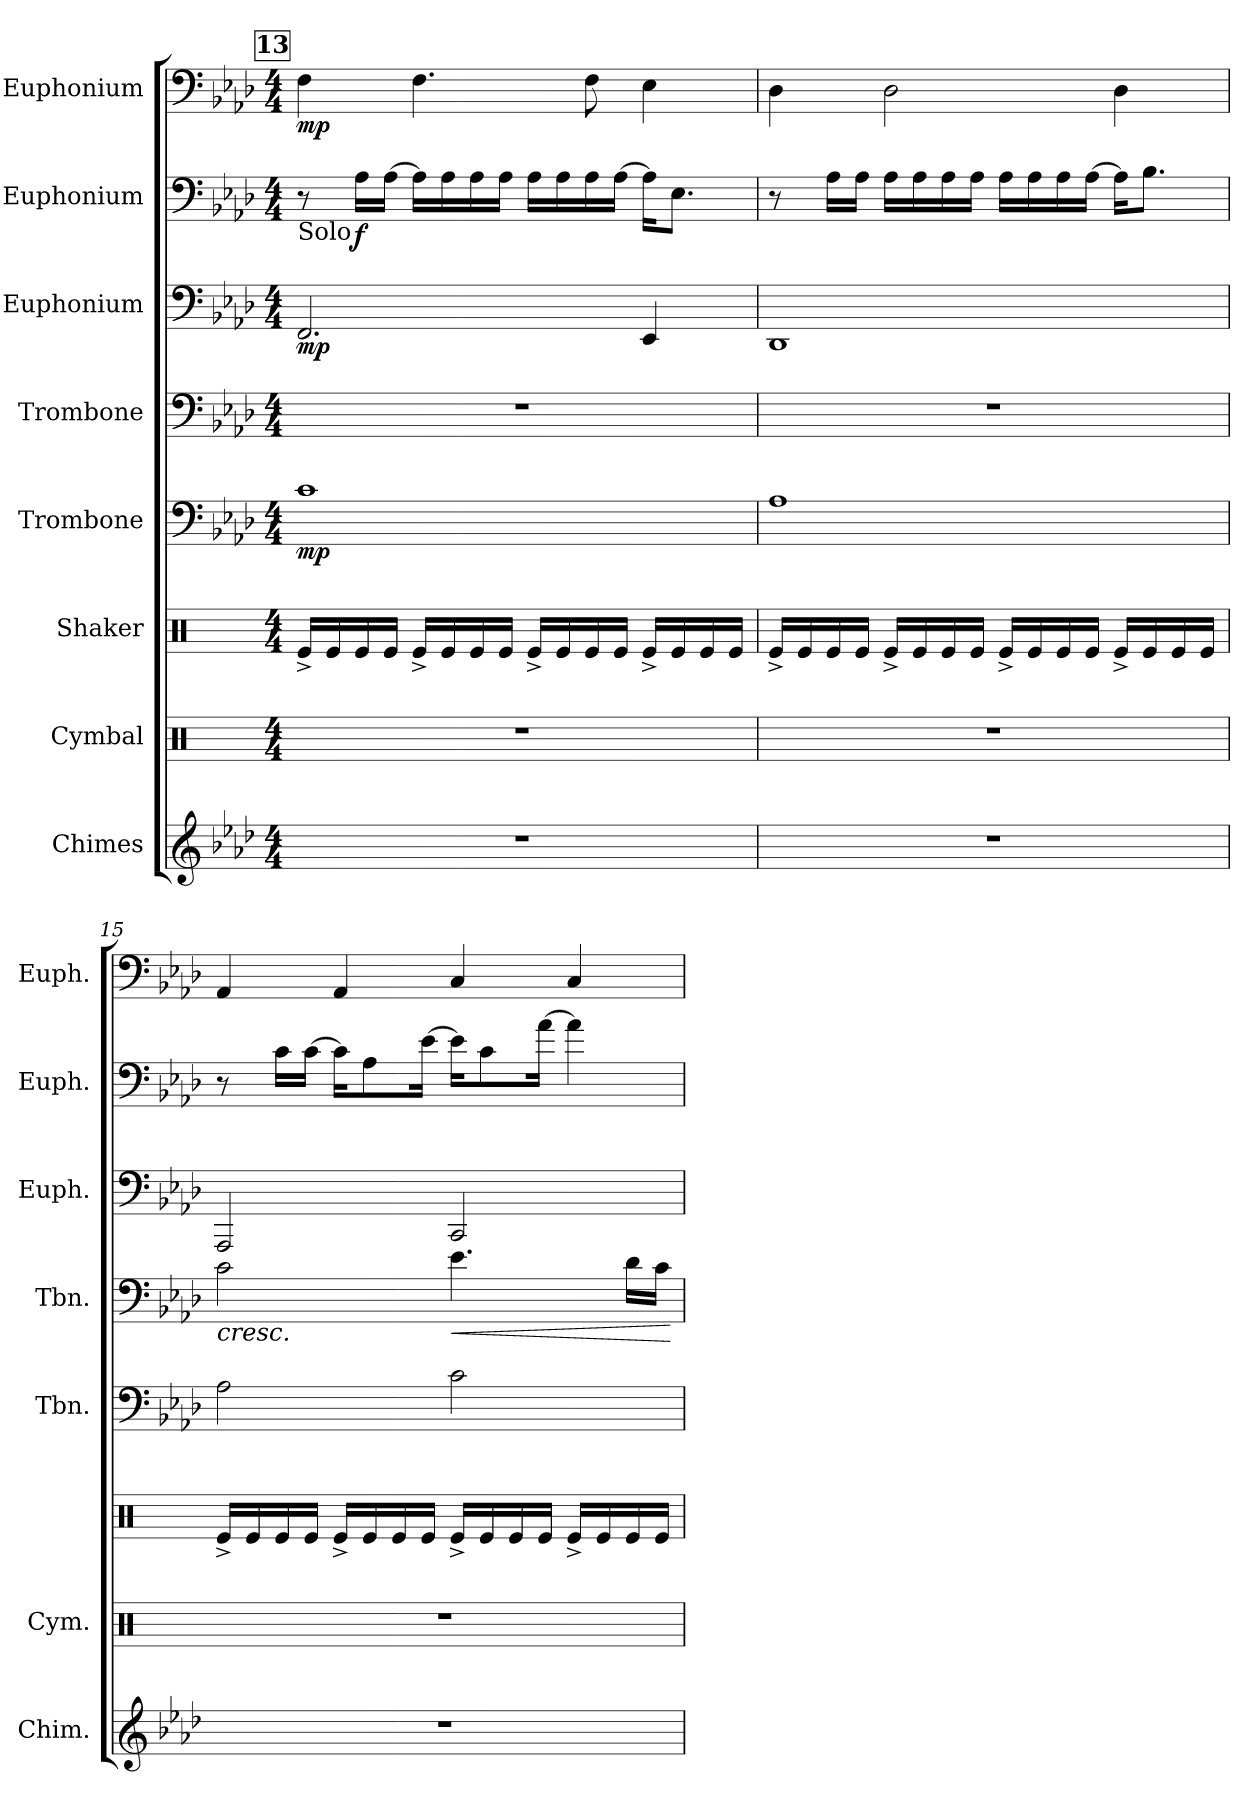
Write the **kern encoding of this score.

**kern	**kern	**kern	**kern	**dynam	**kern	**dynam	**kern	**dynam	**kern	**dynam	**kern	**dynam
*part8	*part7	*part6	*part5	*part5	*part4	*part4	*part3	*part3	*part2	*part2	*part1	*part1
*staff8	*staff7	*staff6	*staff5	*staff5	*staff4	*staff4	*staff3	*staff3	*staff2	*staff2	*staff1	*staff1
*I"Chimes	*I"Cymbal	*I"Shaker	*I"Trombone	*	*I"Trombone	*	*I"Euphonium	*	*I"Euphonium	*	*I"Euphonium	*
*I'Chim.	*I'Cym.	*	*I'Tbn.	*	*I'Tbn.	*	*I'Euph.	*	*I'Euph.	*	*I'Euph.	*
*clefG2	*clefX	*clefX	*clefF4	*	*clefF4	*	*clefF4	*	*clefF4	*	*clefF4	*
*k[b-e-a-d-]	*k[]	*k[]	*k[b-e-a-d-]	*	*k[b-e-a-d-]	*	*k[b-e-a-d-]	*	*k[b-e-a-d-]	*	*k[b-e-a-d-]	*
*M4/4	*M4/4	*M4/4	*M4/4	*	*M4/4	*	*M4/4	*	*M4/4	*	*M4/4	*
!!LO:REH:place=s1:a:B:fs=14:t=13
=13	=13	=13	=13	=13	=13	=13	=13	=13	=13	=13	=13	=13
!	!	!	!	!	!	!	!	!	!LO:TX:b:t=Solo	!	!	!
!	!	!	!	!LO:DY:b	!	!	!	!LO:DY:b	!	!	!	!LO:DY:b
1r	1r	16Re^/LL	1c	mp	1r	.	2.FF/	mp	8r	.	4F\	mp
.	.	16Re/	.	.	.	.	.	.	.	.	.	.
!	!	!	!	!	!	!	!	!	!	!LO:DY:b	!	!
.	.	16Re/	.	.	.	.	.	.	16A-\LL	f	.	.
.	.	16Re/JJ	.	.	.	.	.	.	[16A-\JJ	.	.	.
.	.	16Re^/LL	.	.	.	.	.	.	16A-\LL]	.	4.F\	.
.	.	16Re/	.	.	.	.	.	.	16A-\	.	.	.
.	.	16Re/	.	.	.	.	.	.	16A-\	.	.	.
.	.	16Re/JJ	.	.	.	.	.	.	16A-\JJ	.	.	.
.	.	16Re^/LL	.	.	.	.	.	.	16A-\LL	.	.	.
.	.	16Re/	.	.	.	.	.	.	16A-\	.	.	.
.	.	16Re/	.	.	.	.	.	.	16A-\	.	8F\	.
.	.	16Re/JJ	.	.	.	.	.	.	[16A-\JJ	.	.	.
.	.	16Re^/LL	.	.	.	.	4EE-/	.	16A-\KL]	.	4E-\	.
.	.	16Re/	.	.	.	.	.	.	8.E-\J	.	.	.
.	.	16Re/	.	.	.	.	.	.	.	.	.	.
.	.	16Re/JJ	.	.	.	.	.	.	.	.	.	.
!!LO:PB:g=z
=14	=14	=14	=14	=14	=14	=14	=14	=14	=14	=14	=14	=14
1r	1r	16Re^/LL	1A-	.	1r	.	1DD-	.	8r	.	4D-\	.
.	.	16Re/	.	.	.	.	.	.	.	.	.	.
.	.	16Re/	.	.	.	.	.	.	16A-\LL	.	.	.
.	.	16Re/JJ	.	.	.	.	.	.	16A-\JJ	.	.	.
.	.	16Re^/LL	.	.	.	.	.	.	16A-\LL	.	2D-\	.
.	.	16Re/	.	.	.	.	.	.	16A-\	.	.	.
.	.	16Re/	.	.	.	.	.	.	16A-\	.	.	.
.	.	16Re/JJ	.	.	.	.	.	.	16A-\JJ	.	.	.
.	.	16Re^/LL	.	.	.	.	.	.	16A-\LL	.	.	.
.	.	16Re/	.	.	.	.	.	.	16A-\	.	.	.
.	.	16Re/	.	.	.	.	.	.	16A-\	.	.	.
.	.	16Re/JJ	.	.	.	.	.	.	[16A-\JJ	.	.	.
.	.	16Re^/LL	.	.	.	.	.	.	16A-\KL]	.	4D-\	.
.	.	16Re/	.	.	.	.	.	.	8.B-\J	.	.	.
.	.	16Re/	.	.	.	.	.	.	.	.	.	.
.	.	16Re/JJ	.	.	.	.	.	.	.	.	.	.
=15	=15	=15	=15	=15	=15	=15	=15	=15	=15	=15	=15	=15
!	!	!	!	!	!	!LO:HP:b	!	!	!	!	!	!
!	!	!	!	!	!	!LO:DY:n=1:b	!	!	!	!	!	!
!	!	!	!	!	!	!LO:DY:n=2:b	!	!	!	!	!	!
1r	1r	16Re^/LL	2A-\	.	2c\	< mf mf	2AAA-/	.	8r	.	4AA-/	.
.	.	16Re/	.	.	.	.	.	.	.	.	.	.
.	.	16Re/	.	.	.	.	.	.	16c\LL	.	.	.
.	.	16Re/JJ	.	.	.	.	.	.	[16c\JJ	.	.	.
.	.	16Re^/LL	.	.	.	.	.	.	16c\KL]	.	4AA-/	.
.	.	16Re/	.	.	.	.	.	.	8A-\	.	.	.
.	.	16Re/	.	.	.	.	.	.	.	.	.	.
.	.	16Re/JJ	.	.	.	.	.	.	[16e-\Jk	.	.	.
!	!	!	!	!	!	!LO:HP:b	!	!	!	!	!	!
.	.	16Re^/LL	2c\	.	4.e-\	<	2CC/	.	16e-\KL]	.	4C/	.
.	.	16Re/	.	.	.	.	.	.	8c\	.	.	.
.	.	16Re/	.	.	.	.	.	.	.	.	.	.
.	.	16Re/JJ	.	.	.	.	.	.	[16a-\Jk	.	.	.
.	.	16Re^/LL	.	.	.	.	.	.	4a-\]	.	4C/	.
.	.	16Re/	.	.	.	.	.	.	.	.	.	.
.	.	16Re/	.	.	16d-\LL	.	.	.	.	.	.	.
.	.	16Re/JJ	.	.	16c\JJ	.	.	.	.	.	.	.
.	.	.	.	.	.	[ [	.	.	.	.	.	.
=	=	=	=	=	=	=	=	=	=	=	=	=
*-	*-	*-	*-	*-	*-	*-	*-	*-	*-	*-	*-	*-
